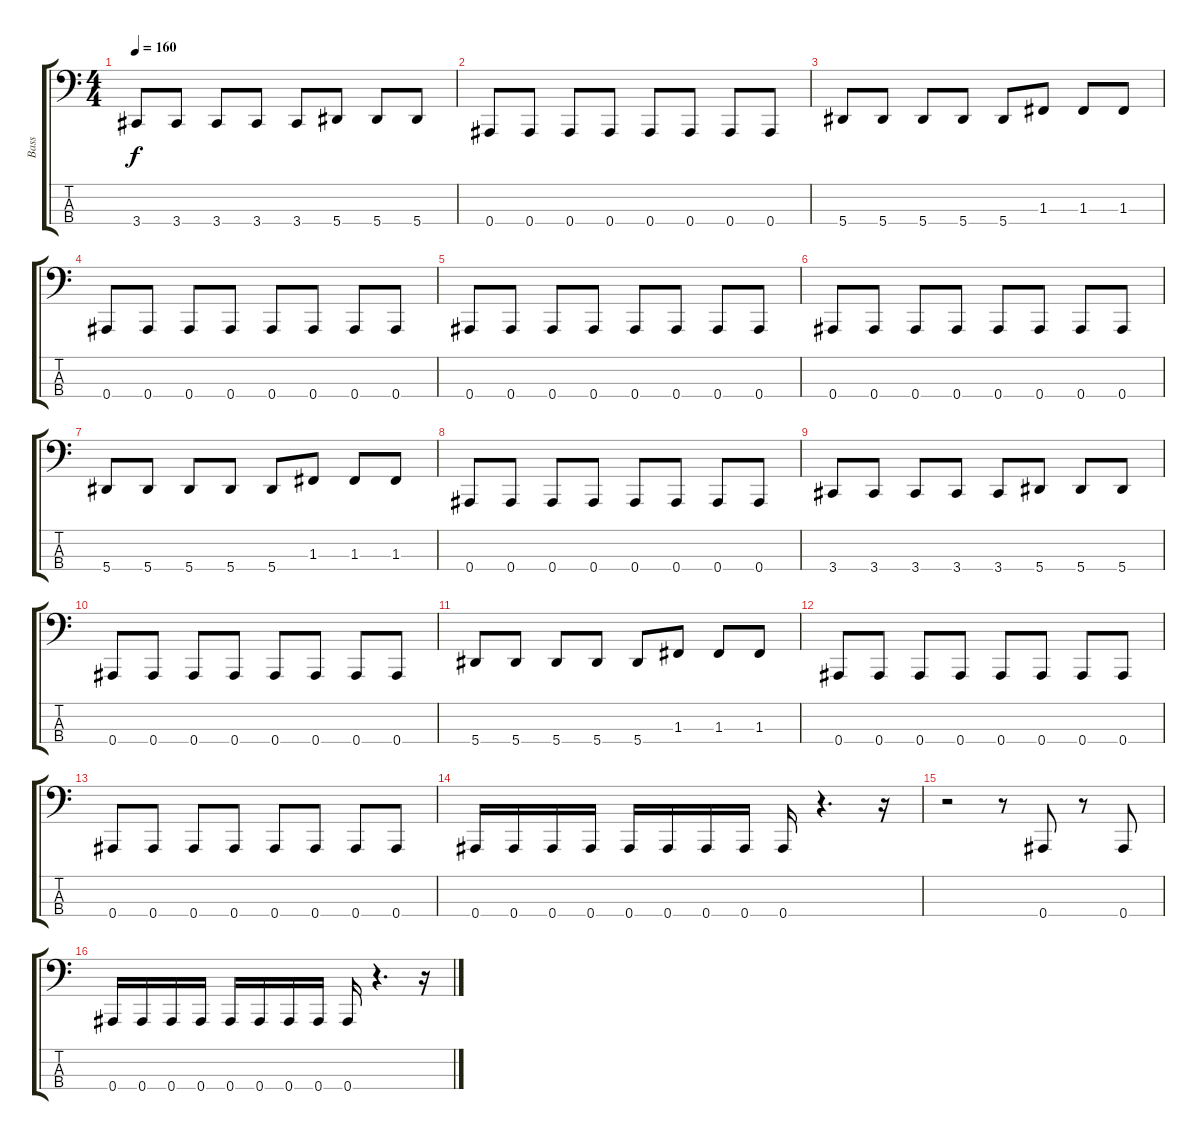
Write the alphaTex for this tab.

\track ("Bass" "Bass") {instrument electricbassfinger}
\staff {score tabs}
\tuning (Eb2 Bb1 F1 Bb0) {hide}
\ts (4 4)
\tempo 160
\clef f4
\ks c
3.4.8{dy f} 3.4.8 3.4.8 3.4.8 3.4.8 5.4.8 5.4.8 5.4.8 |
0.4.8 0.4.8 0.4.8 0.4.8 0.4.8 0.4.8 0.4.8 0.4.8 |
5.4.8 5.4.8 5.4.8 5.4.8 5.4.8 1.3.8 1.3.8 1.3.8 |
0.4.8 0.4.8 0.4.8 0.4.8 0.4.8 0.4.8 0.4.8 0.4.8 |
0.4.8 0.4.8 0.4.8 0.4.8 0.4.8 0.4.8 0.4.8 0.4.8 |
0.4.8 0.4.8 0.4.8 0.4.8 0.4.8 0.4.8 0.4.8 0.4.8 |
5.4.8 5.4.8 5.4.8 5.4.8 5.4.8 1.3.8 1.3.8 1.3.8 |
0.4.8 0.4.8 0.4.8 0.4.8 0.4.8 0.4.8 0.4.8 0.4.8 |
3.4.8 3.4.8 3.4.8 3.4.8 3.4.8 5.4.8 5.4.8 5.4.8 |
0.4.8 0.4.8 0.4.8 0.4.8 0.4.8 0.4.8 0.4.8 0.4.8 |
5.4.8 5.4.8 5.4.8 5.4.8 5.4.8 1.3.8 1.3.8 1.3.8 |
0.4.8 0.4.8 0.4.8 0.4.8 0.4.8 0.4.8 0.4.8 0.4.8 |
0.4.8 0.4.8 0.4.8 0.4.8 0.4.8 0.4.8 0.4.8 0.4.8 |
0.4.16 0.4.16 0.4.16 0.4.16 0.4.16 0.4.16 0.4.16 0.4.16 0.4.16 r.4{d} r.16 |
r.2 r.8 0.4.8 r.8 0.4.8 |
0.4.16 0.4.16 0.4.16 0.4.16 0.4.16 0.4.16 0.4.16 0.4.16 0.4.16 r.4{d} r.16
